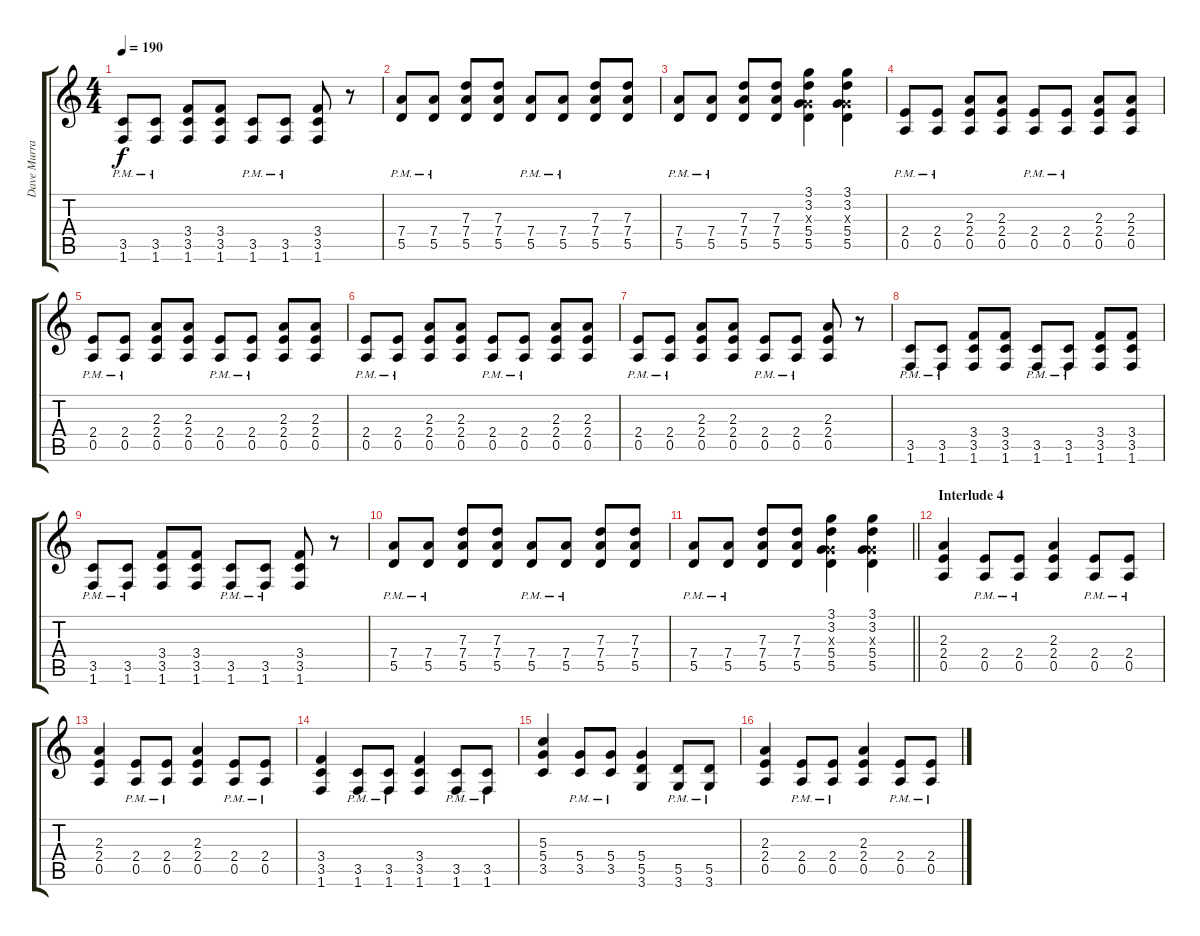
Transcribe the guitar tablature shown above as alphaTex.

\track ("Dave Murray" "Dave Murra") {instrument overdrivenguitar}
\staff {score tabs}
\tuning (E4 B3 G3 D3 A2 E2) {hide}
\ts (4 4)
\tempo 190
\clef g2
\ks c
(3.5{pm} 1.6{pm}).8{dy f} (3.5{pm} 1.6{pm}).8 (3.4 3.5 1.6).8 (3.4 3.5 1.6).8 (3.5{pm} 1.6{pm}).8 (3.5{pm} 1.6{pm}).8 (3.4 3.5 1.6).8 r.8 |
(7.4{pm} 5.5{pm}).8 (7.4{pm} 5.5{pm}).8 (7.3 7.4 5.5).8 (7.3 7.4 5.5).8 (7.4{pm} 5.5{pm}).8 (7.4{pm} 5.5{pm}).8 (7.3 7.4 5.5).8 (7.3 7.4 5.5).8 |
(7.4{pm} 5.5{pm}).8 (7.4{pm} 5.5{pm}).8 (7.3 7.4 5.5).8 (7.3 7.4 5.5).8 (3.1 3.2 0.3{x} 5.4 5.5).4 (3.1 3.2 0.3{x} 5.4 5.5).4 |
(2.4{pm} 0.5{pm}).8 (2.4{pm} 0.5{pm}).8 (2.3 2.4 0.5).8 (2.3 2.4 0.5).8 (2.4{pm} 0.5{pm}).8 (2.4{pm} 0.5{pm}).8 (2.3 2.4 0.5).8 (2.3 2.4 0.5).8 |
(2.4{pm} 0.5{pm}).8 (2.4{pm} 0.5{pm}).8 (2.3 2.4 0.5).8 (2.3 2.4 0.5).8 (2.4{pm} 0.5{pm}).8 (2.4{pm} 0.5{pm}).8 (2.3 2.4 0.5).8 (2.3 2.4 0.5).8 |
(2.4{pm} 0.5{pm}).8 (2.4{pm} 0.5{pm}).8 (2.3 2.4 0.5).8 (2.3 2.4 0.5).8 (2.4{pm} 0.5{pm}).8 (2.4{pm} 0.5{pm}).8 (2.3 2.4 0.5).8 (2.3 2.4 0.5).8 |
(2.4{pm} 0.5{pm}).8 (2.4{pm} 0.5{pm}).8 (2.3 2.4 0.5).8 (2.3 2.4 0.5).8 (2.4{pm} 0.5{pm}).8 (2.4{pm} 0.5{pm}).8 (2.3 2.4 0.5).8 r.8 |
(3.5{pm} 1.6{pm}).8 (3.5{pm} 1.6{pm}).8 (3.4 3.5 1.6).8 (3.4 3.5 1.6).8 (3.5{pm} 1.6{pm}).8 (3.5{pm} 1.6{pm}).8 (3.4 3.5 1.6).8 (3.4 3.5 1.6).8 |
(3.5{pm} 1.6{pm}).8 (3.5{pm} 1.6{pm}).8 (3.4 3.5 1.6).8 (3.4 3.5 1.6).8 (3.5{pm} 1.6{pm}).8 (3.5{pm} 1.6{pm}).8 (3.4 3.5 1.6).8 r.8 |
(7.4{pm} 5.5{pm}).8 (7.4{pm} 5.5{pm}).8 (7.3 7.4 5.5).8 (7.3 7.4 5.5).8 (7.4{pm} 5.5{pm}).8 (7.4{pm} 5.5{pm}).8 (7.3 7.4 5.5).8 (7.3 7.4 5.5).8 |
\barLineRight lightlight
(7.4{pm} 5.5{pm}).8 (7.4{pm} 5.5{pm}).8 (7.3 7.4 5.5).8 (7.3 7.4 5.5).8 (3.1 3.2 0.3{x} 5.4 5.5).4 (3.1 3.2 0.3{x} 5.4 5.5).4 |
\section ("" "Interlude 4")
(2.3 2.4 0.5).4 (2.4{pm} 0.5{pm}).8 (2.4{pm} 0.5{pm}).8 (2.3 2.4 0.5).4 (2.4{pm} 0.5{pm}).8 (2.4{pm} 0.5{pm}).8 |
(2.3 2.4 0.5).4 (2.4{pm} 0.5{pm}).8 (2.4{pm} 0.5{pm}).8 (2.3 2.4 0.5).4 (2.4{pm} 0.5{pm}).8 (2.4{pm} 0.5{pm}).8 |
(3.4 3.5 1.6).4 (3.5{pm} 1.6{pm}).8 (3.5{pm} 1.6{pm}).8 (3.4 3.5 1.6).4 (3.5{pm} 1.6{pm}).8 (3.5{pm} 1.6{pm}).8 |
(5.3 5.4 3.5).4 (5.4{pm} 3.5{pm}).8 (5.4{pm} 3.5{pm}).8 (5.4 5.5 3.6).4 (5.5{pm} 3.6{pm}).8 (5.5{pm} 3.6{pm}).8 |
(2.3 2.4 0.5).4 (2.4{pm} 0.5{pm}).8 (2.4{pm} 0.5{pm}).8 (2.3 2.4 0.5).4 (2.4{pm} 0.5{pm}).8 (2.4{pm} 0.5{pm}).8
